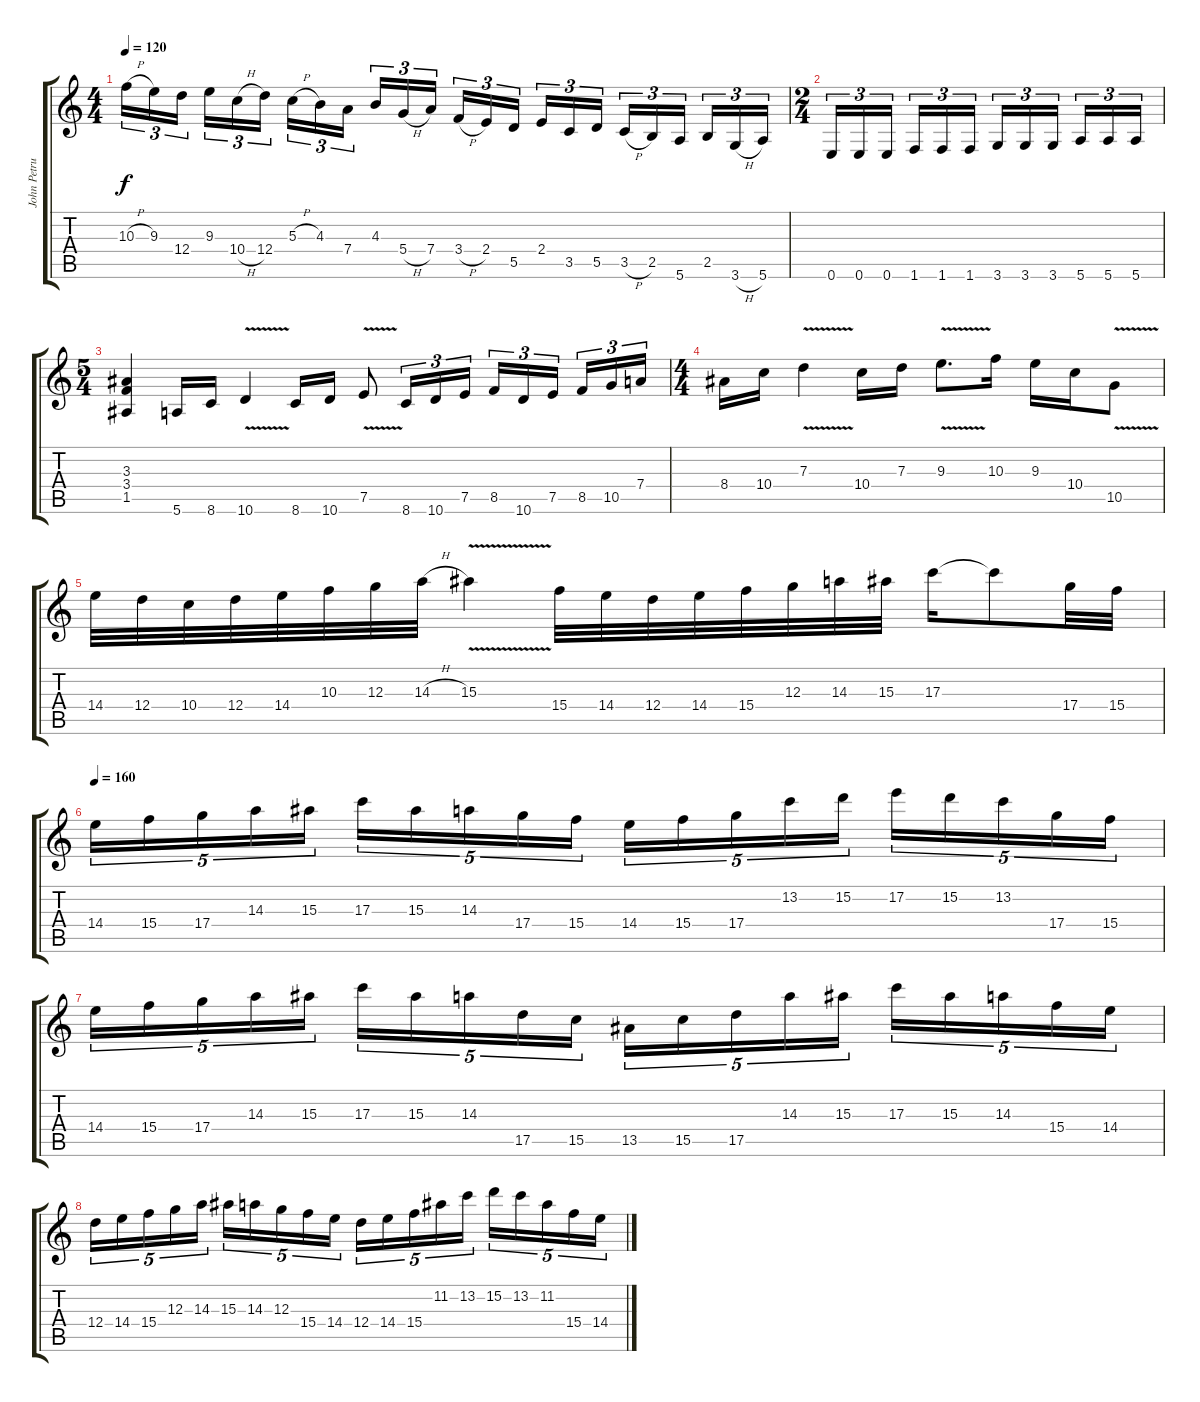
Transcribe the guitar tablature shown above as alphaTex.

\track ("John Petrucci Lead Guitar" "John Petru") {instrument distortionguitar}
\staff {score tabs}
\tuning (E4 B3 G3 D3 A2 E2) {hide}
\ts (4 4)
\tempo 120
\clef g2
\ks c
10.3{h}.16{tu (3 2) dy f} 9.3.16{tu (3 2)} 12.4.16{tu (3 2) beam splitsecondary} 9.3.16{tu (3 2)} 10.4{h}.16{tu (3 2)} 12.4.16{tu (3 2)} 5.3{h}.16{tu (3 2)} 4.3.16{tu (3 2)} 7.4.16{tu (3 2) beam splitsecondary} 4.3.16{tu (3 2)} 5.4{h}.16{tu (3 2)} 7.4.16{tu (3 2)} 3.4{h}.16{tu (3 2)} 2.4.16{tu (3 2)} 5.5.16{tu (3 2) beam splitsecondary} 2.4.16{tu (3 2)} 3.5.16{tu (3 2)} 5.5.16{tu (3 2)} 3.5{h}.16{tu (3 2)} 2.5.16{tu (3 2)} 5.6.16{tu (3 2) beam splitsecondary} 2.5.16{tu (3 2)} 3.6{h}.16{tu (3 2)} 5.6.16{tu (3 2)} |
\ts (2 4)
0.6.16{tu (3 2)} 0.6.16{tu (3 2)} 0.6.16{tu (3 2) beam splitsecondary} 1.6.16{tu (3 2)} 1.6.16{tu (3 2)} 1.6.16{tu (3 2)} 3.6.16{tu (3 2)} 3.6.16{tu (3 2)} 3.6.16{tu (3 2) beam splitsecondary} 5.6.16{tu (3 2)} 5.6.16{tu (3 2)} 5.6.16{tu (3 2)} |
\ts (5 4)
(3.3 3.4 1.5).4 5.6.16 8.6.16 10.6{v}.4 8.6.16 10.6.16 7.5{v}.8 8.6.16{tu (3 2)} 10.6.16{tu (3 2)} 7.5.16{tu (3 2)} 8.5.16{tu (3 2)} 10.6.16{tu (3 2)} 7.5.16{tu (3 2) beam splitsecondary} 8.5.16{tu (3 2)} 10.5.16{tu (3 2)} 7.4.16{tu (3 2)} |
\ts (4 4)
8.4.16 10.4.16 7.3{v}.4 10.4.16 7.3.16 9.3{v}.8{d} 10.3.16 9.3.16 10.4.16 10.5{v}.8 |
14.4.32 12.4.32 10.4.32 12.4.32 14.4.32 10.3.32 12.3.32 14.3{h}.32 15.3{v}.4 15.4.32 14.4.32 12.4.32 14.4.32 15.4.32 12.3.32 14.3.32 15.3.32 17.3.16 17.3{t}.8 17.4.32 15.4.32 |
\tempo 160
14.4.16{tu (5 4)} 15.4.16{tu (5 4)} 17.4.16{tu (5 4)} 14.3.16{tu (5 4)} 15.3.16{tu (5 4)} 17.3.16{tu (5 4)} 15.3.16{tu (5 4)} 14.3.16{tu (5 4)} 17.4.16{tu (5 4)} 15.4.16{tu (5 4)} 14.4.16{tu (5 4)} 15.4.16{tu (5 4)} 17.4.16{tu (5 4)} 13.2.16{tu (5 4)} 15.2.16{tu (5 4)} 17.2.16{tu (5 4)} 15.2.16{tu (5 4)} 13.2.16{tu (5 4)} 17.4.16{tu (5 4)} 15.4.16{tu (5 4)} |
14.4.16{tu (5 4)} 15.4.16{tu (5 4)} 17.4.16{tu (5 4)} 14.3.16{tu (5 4)} 15.3.16{tu (5 4)} 17.3.16{tu (5 4)} 15.3.16{tu (5 4)} 14.3.16{tu (5 4)} 17.5.16{tu (5 4)} 15.5.16{tu (5 4)} 13.5.16{tu (5 4)} 15.5.16{tu (5 4)} 17.5.16{tu (5 4)} 14.3.16{tu (5 4)} 15.3.16{tu (5 4)} 17.3.16{tu (5 4)} 15.3.16{tu (5 4)} 14.3.16{tu (5 4)} 15.4.16{tu (5 4)} 14.4.16{tu (5 4)} |
12.4.16{tu (5 4)} 14.4.16{tu (5 4)} 15.4.16{tu (5 4)} 12.3.16{tu (5 4)} 14.3.16{tu (5 4)} 15.3.16{tu (5 4)} 14.3.16{tu (5 4)} 12.3.16{tu (5 4)} 15.4.16{tu (5 4)} 14.4.16{tu (5 4)} 12.4.16{tu (5 4)} 14.4.16{tu (5 4)} 15.4.16{tu (5 4)} 11.2.16{tu (5 4)} 13.2.16{tu (5 4)} 15.2.16{tu (5 4)} 13.2.16{tu (5 4)} 11.2.16{tu (5 4)} 15.4.16{tu (5 4)} 14.4.16{tu (5 4)}
